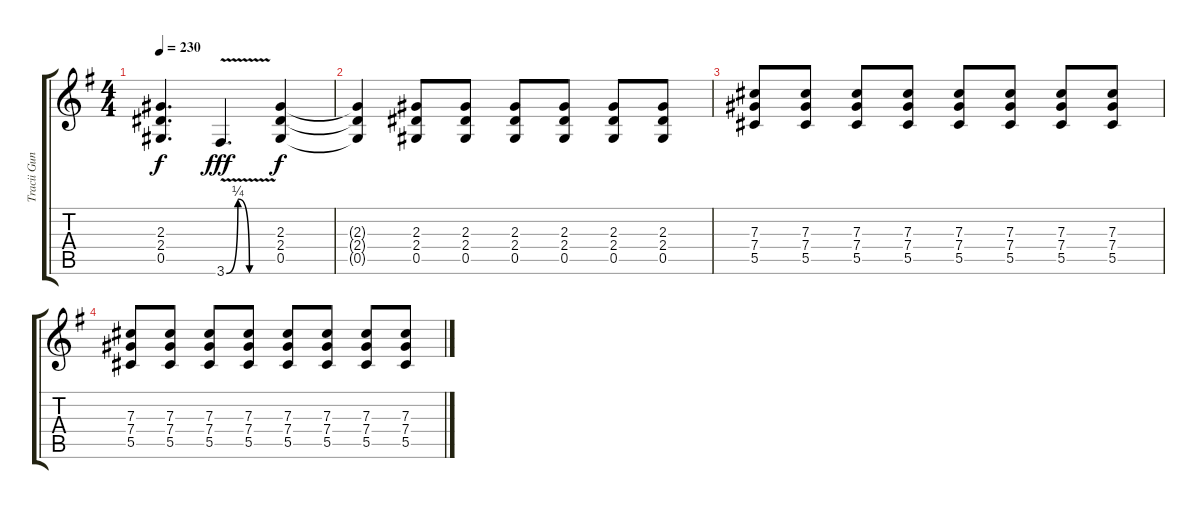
\track ("Tracii Guns - Rhytm Guitar" "Tracii Gun") {instrument distortionguitar}
\staff {score tabs}
\tuning (Eb4 Bb3 Gb3 Db3 Ab2 Eb2) {hide}
\ts (4 4)
\tempo 230
\clef g2
\ks g
(2.3 2.4 0.5).4{d dy f} 3.6{be (custom 0 0 15 1 30 0 60 0) v}.4{d dy fff} (2.3 2.4 0.5).4{dy f} |
(2.3{t} 2.4{t} 0.5{t}).4 (2.3 2.4 0.5).8 (2.3 2.4 0.5).8 (2.3 2.4 0.5).8 (2.3 2.4 0.5).8 (2.3 2.4 0.5).8 (2.3 2.4 0.5).8 |
(7.3 7.4 5.5).8 (7.3 7.4 5.5).8 (7.3 7.4 5.5).8 (7.3 7.4 5.5).8 (7.3 7.4 5.5).8 (7.3 7.4 5.5).8 (7.3 7.4 5.5).8 (7.3 7.4 5.5).8 |
(7.3 7.4 5.5).8 (7.3 7.4 5.5).8 (7.3 7.4 5.5).8 (7.3 7.4 5.5).8 (7.3 7.4 5.5).8 (7.3 7.4 5.5).8 (7.3 7.4 5.5).8 (7.3 7.4 5.5).8
